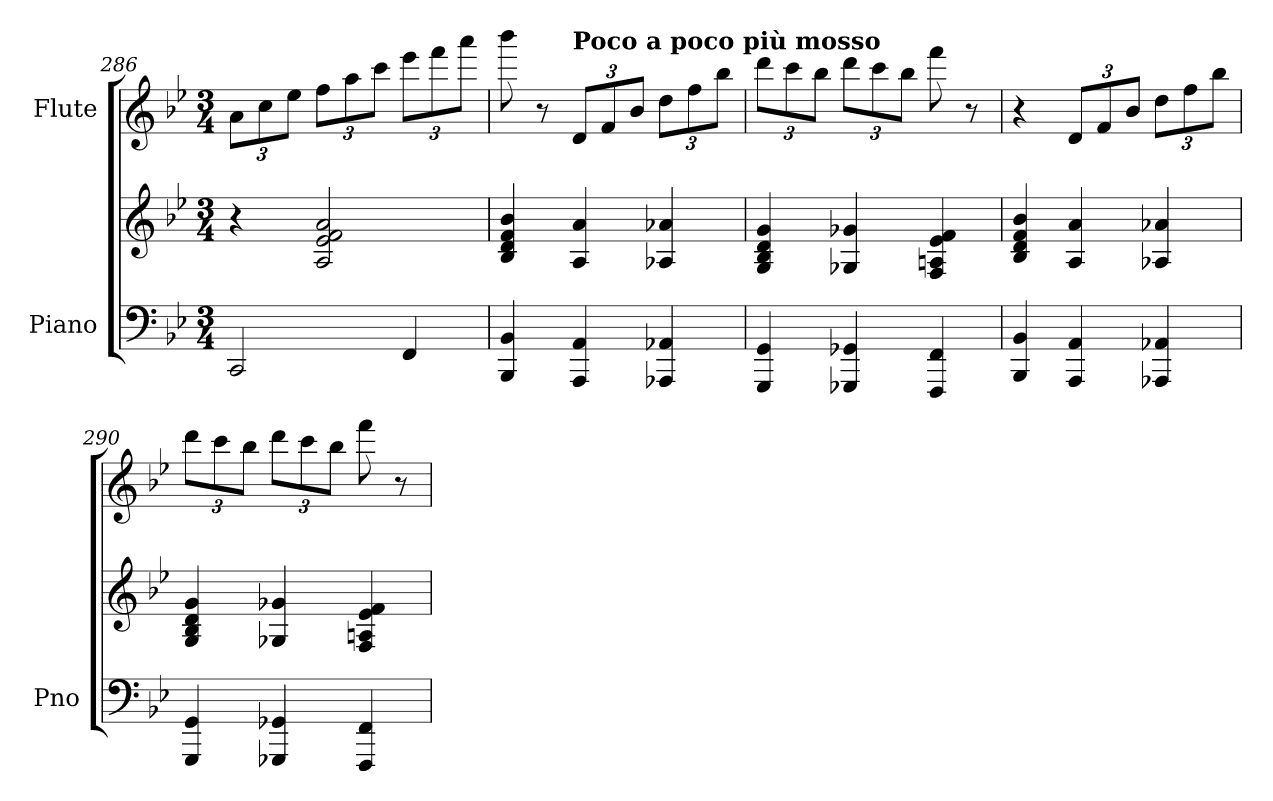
**kern	**kern	**kern
*part2	*part2	*part1
*staff3	*staff2	*staff1
*I"Piano	*	*I"Flute
*I'Pno	*	*
*clefF4	*clefG2	*clefG2
*k[b-e-]	*k[b-e-]	*k[b-e-]
*B-:	*B-:	*B-:
*M3/4	*M3/4	*M3/4
*	*	*Xbrackettup
=286	=286	=286
2CC/	4r	12a\L
.	.	12cc\
.	.	12ee-\J
.	2A/ 2e-/ 2f/ 2a/	12ff\L
.	.	12aa\
.	.	12ccc\J
4FF/	.	12eee-\L
.	.	12fff\
.	.	12aaa\J
!!LO:PB:g=z
=287	=287	=287
4BBB-/ 4BB-/	4B-/ 4d/ 4f/ 4b-/	8bbb-\
.	.	8r
*	*	*MM132
!	!	!LO:TX:a:B:t=Poco a poco più mosso
4AAA/ 4AA/	4A/ 4a/	12d/L
.	.	12f/
.	.	12b-/J
4AAA-X/ 4AA-X/	4A-X/ 4a-X/	12dd\L
.	.	12ff\
.	.	12bb-\J
=288	=288	=288
4GGG/ 4GG/	4G/ 4B-/ 4d/ 4g/	12ddd\L
.	.	12ccc\
.	.	12bb-\J
4GGG-X/ 4GG-X/	4G-X/ 4g-X/	12ddd\L
.	.	12ccc\
.	.	12bb-\J
4FFF/ 4FF/	4F/ 4Ani/ 4e-/ 4f/	8fff\
.	.	8r
=289	=289	=289
4BBB-/ 4BB-/	4B-/ 4d/ 4f/ 4b-/	4r
4AAA/ 4AA/	4A/ 4a/	12d/L
.	.	12f/
.	.	12b-/J
4AAA-X/ 4AA-X/	4A-X/ 4a-X/	12dd\L
.	.	12ff\
.	.	12bb-\J
=290	=290	=290
4GGG/ 4GG/	4G/ 4B-/ 4d/ 4g/	12ddd\L
.	.	12ccc\
.	.	12bb-\J
4GGG-X/ 4GG-X/	4G-X/ 4g-X/	12ddd\L
.	.	12ccc\
.	.	12bb-\J
4FFF/ 4FF/	4F/ 4Ani/ 4e-/ 4f/	8fff\
.	.	8r
=	=	=
*-	*-	*-
